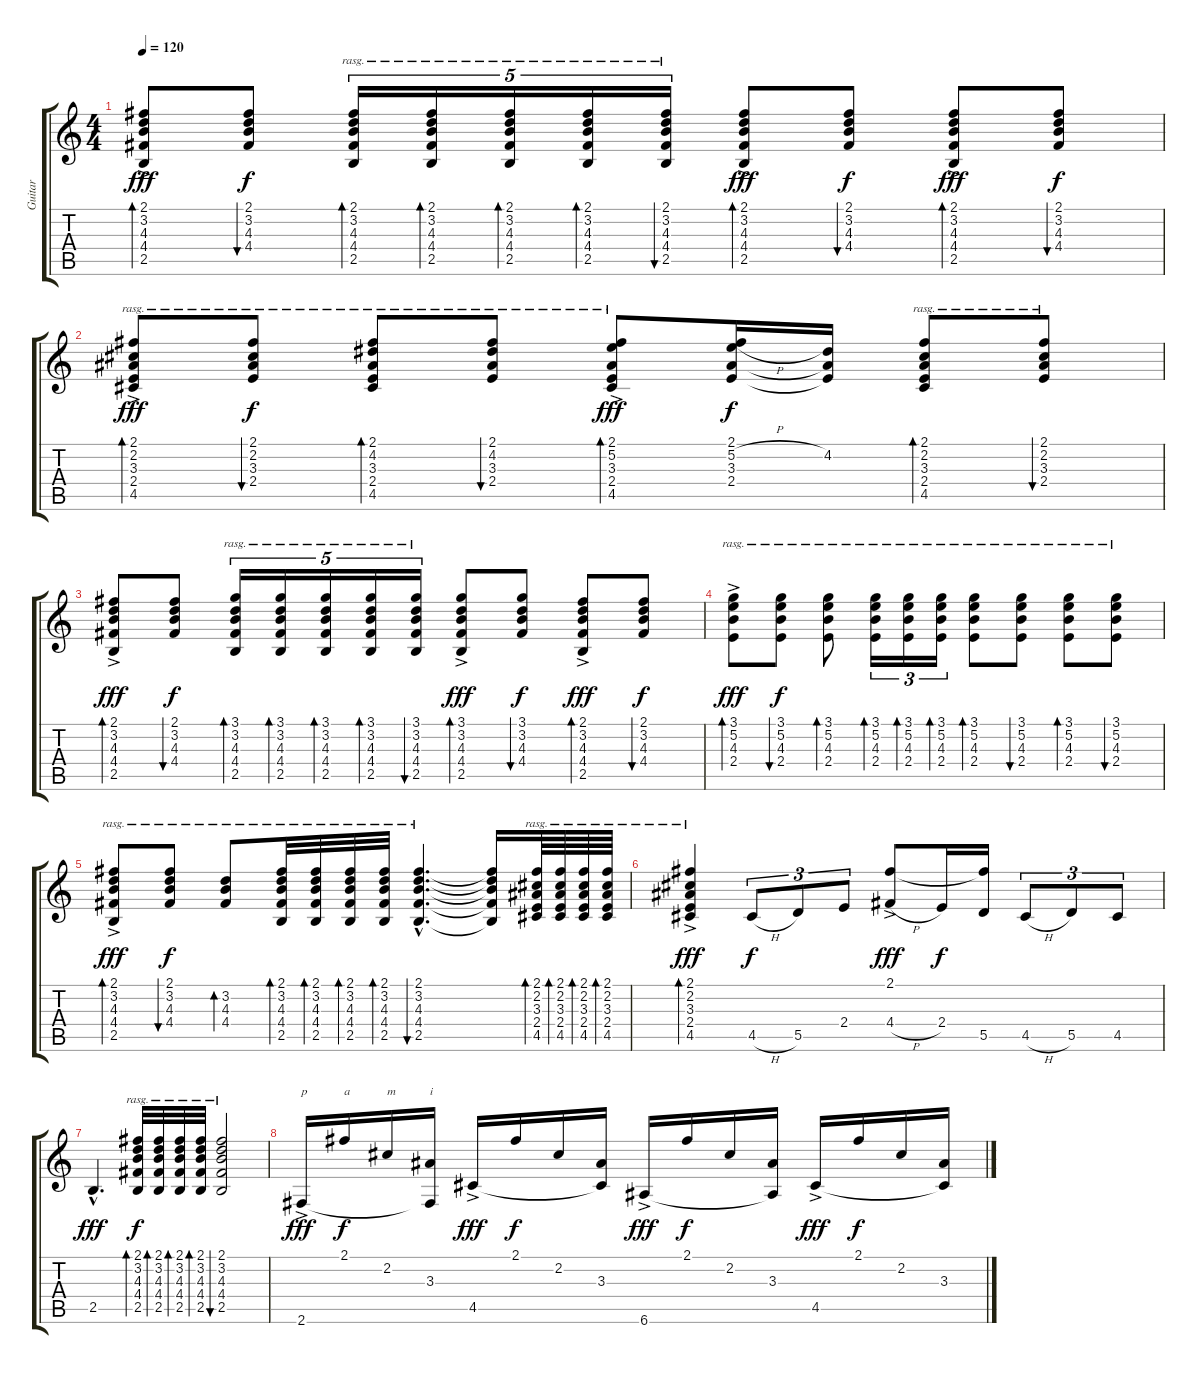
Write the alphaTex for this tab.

\track ("Guitar " "Guitar ") {instrument acousticguitarnylon}
\staff {score tabs}
\tuning (E4 B3 G3 D3 A2 E2) {hide}
\ts (4 4)
\tempo 120
\clef g2
\ks c
(2.1 3.2 4.3 4.4 2.5{ac}).8{bd 60 dy fff} (2.1 3.2 4.3 4.4).8{bu 60 dy f} (2.1 3.2 4.3 4.4 2.5).16{tu (5 4) bd 60 rasg ii} (2.1 3.2 4.3 4.4 2.5).16{tu (5 4) bd 120 rasg ii} (2.1 3.2 4.3 4.4 2.5).16{tu (5 4) bd 120 rasg ii} (2.1 3.2 4.3 4.4 2.5).16{tu (5 4) bd 120 rasg ii} (2.1 3.2 4.3 4.4 2.5).16{tu (5 4) bu 120 rasg ii} (2.1 3.2 4.3 4.4 2.5{ac}).8{bd 120 dy fff} (2.1 3.2 4.3 4.4).8{bu 120 dy f} (2.1 3.2 4.3 4.4 2.5{ac}).8{bd 120 dy fff} (2.1 3.2 4.3 4.4).8{bu 120 dy f} |
(2.1 2.2 3.3{ac} 2.4 4.5).8{bd 120 rasg ii dy fff} (2.1 2.2 3.3 2.4).8{bu 120 rasg ii dy f} (2.1 4.2 3.3 2.4 4.5).8{bd 120 rasg ii} (2.1 4.2 3.3 2.4).8{bu 120 rasg ii} (2.1 5.2 3.3 2.4 4.5{ac}).8{bd 120 rasg ii dy fff} (2.1 5.2{h} 3.3 2.4).16{dy f} (4.2 3.3{t} 2.4{t}).16 (2.1 2.2 3.3 2.4 4.5).8{bd 120 rasg ii} (2.1 2.2 3.3 2.4).8{bu 120 rasg ii} |
(2.1 3.2 4.3 4.4 2.5{ac}).8{bd 60 dy fff} (2.1 3.2 4.3 4.4).8{bu 60 dy f} (3.1 3.2 4.3 4.4 2.5).16{tu (5 4) bd 60 rasg ii} (3.1 3.2 4.3 4.4 2.5).16{tu (5 4) bd 120 rasg ii} (3.1 3.2 4.3 4.4 2.5).16{tu (5 4) bd 120 rasg ii} (3.1 3.2 4.3 4.4 2.5).16{tu (5 4) bd 120 rasg ii} (3.1 3.2 4.3 4.4 2.5).16{tu (5 4) bu 120 rasg ii} (3.1 3.2 4.3 4.4 2.5{ac}).8{bd 120 dy fff} (3.1 3.2 4.3 4.4).8{bu 120 dy f} (2.1{ac} 3.2 4.3 4.4 2.5{ac}).8{bd 120 dy fff} (2.1 3.2 4.3 4.4).8{bu 120 dy f} |
(3.1 5.2 4.3{ac} 2.4).8{bd 120 rasg ii dy fff} (3.1 5.2 4.3 2.4).8{bu 120 rasg ii dy f} (3.1 5.2 4.3 2.4).8{bd 120 rasg ii} (3.1 5.2 4.3 2.4).16{tu (3 2) bd 120 rasg ii} (3.1 5.2 4.3 2.4).16{tu (3 2) bd 120 rasg ii} (3.1 5.2 4.3 2.4).16{tu (3 2) bd 120 rasg ii} (3.1 5.2 4.3 2.4).8{bd 120 rasg ii} (3.1 5.2 4.3 2.4).8{bu 120 rasg ii} (3.1 5.2 4.3 2.4).8{bd 120 rasg ii} (3.1 5.2 4.3 2.4).8{bu 120 rasg ii} |
(2.1 3.2 4.3 4.4 2.5{ac}).8{bd 120 rasg ii dy fff} (2.1 3.2 4.3 4.4).8{bu 120 rasg ii dy f} (3.2 4.3 4.4).8{bd 120 rasg ii} (2.1 3.2 4.3 4.4 2.5).32{bd 120 rasg ii} (2.1 3.2 4.3 4.4 2.5).32{bd 120 rasg ii} (2.1 3.2 4.3 4.4 2.5).32{bd 120 rasg ii} (2.1 3.2 4.3 4.4 2.5).32{bd 120 rasg ii} (2.1{hac} 3.2{hac} 4.3{hac} 4.4{hac} 2.5{hac}).4{d bu 120 rasg ii} (2.1{t} 3.2{t} 4.3{t} 4.4{t} 2.5{t}).16 (2.1 2.2 3.3 2.4 4.5).64{bd 120 rasg ii} (2.1 2.2 3.3 2.4 4.5).64{bd 120 rasg ii} (2.1 2.2 3.3 2.4 4.5).64{bd 120 rasg ii} (2.1 2.2 3.3 2.4 4.5).64{bd 120 rasg ii} |
(2.1{ac} 2.2 3.3 2.4 4.5).4{bd 120 rasg ii dy fff} 4.5{h}.8{tu (3 2) dy f} 5.5.8{tu (3 2)} 2.4.8{tu (3 2)} (2.1 4.4{h ac}).8{dy fff} 2.4.16{dy f} (2.1{t} 5.5).16 4.5{h}.8{tu (3 2)} 5.5.8{tu (3 2)} 4.5.8{tu (3 2)} |
2.5{hac}.4{d dy fff} (2.1 3.2 4.3 4.4 2.5).32{bd 120 rasg ii dy f} (2.1 3.2 4.3 4.4 2.5).32{bd 120 rasg ii} (2.1 3.2 4.3 4.4 2.5).32{bd 120 rasg ii} (2.1 3.2 4.3 4.4 2.5).32{bd 120 rasg ii} (2.1 3.2 4.3 4.4 2.5).2{bu 120 rasg ii} |
2.6{ac}.16{txt "p" dy fff} 2.1.16{txt "a" dy f} 2.2.16{txt "m"} (3.3 2.6{t}).16{txt "i"} 4.5{ac}.16{dy fff} 2.1.16{dy f} 2.2.16 (3.3 4.5{t}).16 6.6{ac}.16{dy fff} 2.1.16{dy f} 2.2.16 (3.3 6.6{t}).16 4.5{ac}.16{dy fff} 2.1.16{dy f} 2.2.16 (3.3 4.5{t}).16
